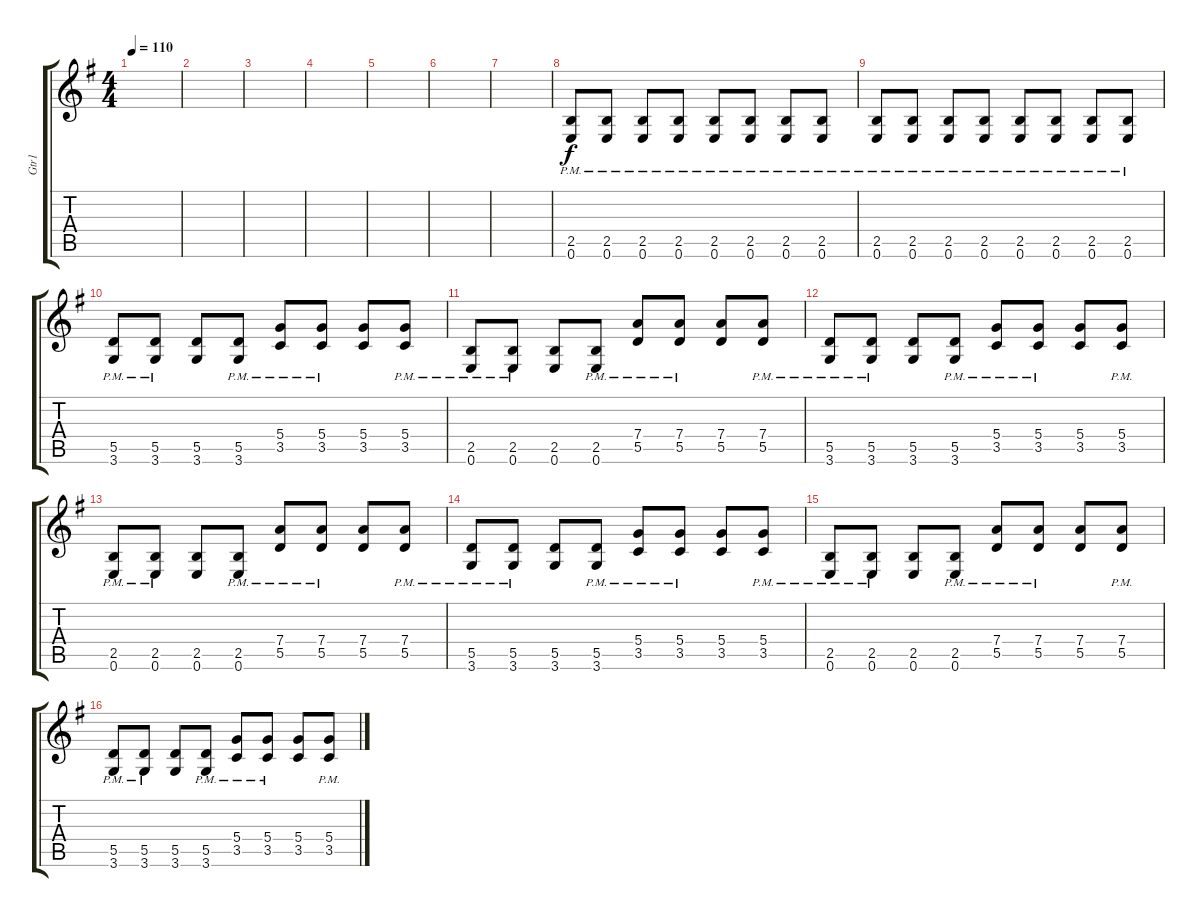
\track ("Gtr1" "Gtr1") {instrument overdrivenguitar}
\staff {score tabs}
\tuning (E4 B3 G3 D3 A2 E2) {hide}
\ts (4 4)
\tempo 110
\clef g2
\ks g
|
|
|
|
|
|
|
(2.5{pm} 0.6{pm}).8{volume 11} (2.5{pm} 0.6{pm}).8 (2.5{pm} 0.6{pm}).8 (2.5{pm} 0.6{pm}).8 (2.5{pm} 0.6{pm}).8 (2.5{pm} 0.6{pm}).8 (2.5{pm} 0.6{pm}).8 (2.5{pm} 0.6{pm}).8 |
(2.5{pm} 0.6{pm}).8 (2.5{pm} 0.6{pm}).8 (2.5{pm} 0.6{pm}).8 (2.5{pm} 0.6{pm}).8 (2.5{pm} 0.6{pm}).8 (2.5{pm} 0.6{pm}).8 (2.5{pm} 0.6{pm}).8 (2.5{pm} 0.6{pm}).8 |
(5.5{pm} 3.6{pm}).8 (5.5{pm} 3.6{pm}).8 (5.5 3.6).8 (5.5{pm} 3.6{pm}).8 (5.4{pm} 3.5{pm}).8 (5.4{pm} 3.5{pm}).8 (5.4 3.5).8 (5.4{pm} 3.5{pm}).8 |
(2.5{pm} 0.6{pm}).8 (2.5{pm} 0.6{pm}).8 (2.5 0.6).8 (2.5{pm} 0.6{pm}).8 (7.4{pm} 5.5{pm}).8 (7.4{pm} 5.5{pm}).8 (7.4 5.5).8 (7.4{pm} 5.5{pm}).8 |
(5.5{pm} 3.6{pm}).8 (5.5{pm} 3.6{pm}).8 (5.5 3.6).8 (5.5{pm} 3.6{pm}).8 (5.4{pm} 3.5{pm}).8 (5.4{pm} 3.5{pm}).8 (5.4 3.5).8 (5.4{pm} 3.5{pm}).8 |
(2.5{pm} 0.6{pm}).8 (2.5{pm} 0.6{pm}).8 (2.5 0.6).8 (2.5{pm} 0.6{pm}).8 (7.4{pm} 5.5{pm}).8 (7.4{pm} 5.5{pm}).8 (7.4 5.5).8 (7.4{pm} 5.5{pm}).8 |
(5.5{pm} 3.6{pm}).8 (5.5{pm} 3.6{pm}).8 (5.5 3.6).8 (5.5{pm} 3.6{pm}).8 (5.4{pm} 3.5{pm}).8 (5.4{pm} 3.5{pm}).8 (5.4 3.5).8 (5.4{pm} 3.5{pm}).8 |
(2.5{pm} 0.6{pm}).8 (2.5{pm} 0.6{pm}).8 (2.5 0.6).8 (2.5{pm} 0.6{pm}).8 (7.4{pm} 5.5{pm}).8 (7.4{pm} 5.5{pm}).8 (7.4 5.5).8 (7.4{pm} 5.5{pm}).8 |
(5.5{pm} 3.6{pm}).8 (5.5{pm} 3.6{pm}).8 (5.5 3.6).8 (5.5{pm} 3.6{pm}).8 (5.4{pm} 3.5{pm}).8 (5.4{pm} 3.5{pm}).8 (5.4 3.5).8 (5.4{pm} 3.5{pm}).8
